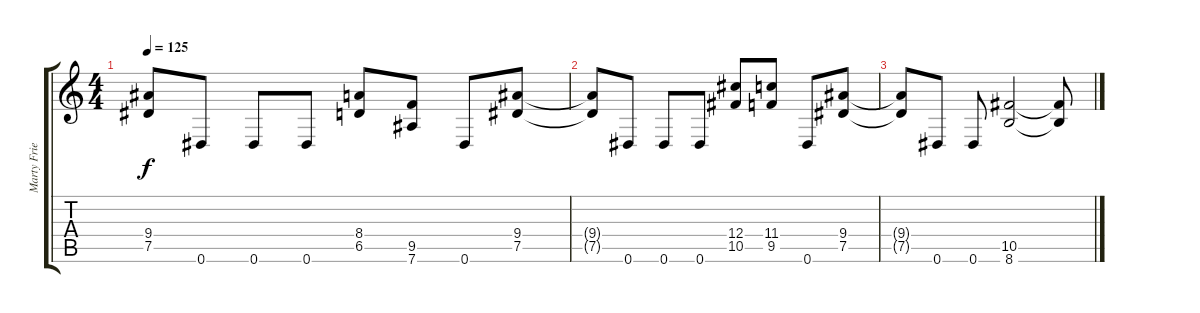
\track ("Marty Friedman" "Marty Frie") {instrument distortionguitar}
\staff {score tabs}
\tuning (Eb4 Bb3 Gb3 Db3 Ab2 Eb2) {hide}
\ts (4 4)
\tempo 125
\clef g2
\ks c
(9.4{t} 7.5{t}).8{dy f} 0.6.8 0.6.8 0.6.8 (8.4 6.5).8 (9.5 7.6).8 0.6.8 (9.4 7.5).8 |
(9.4{t} 7.5{t}).8 0.6.8 0.6.8 0.6.8 (12.4 10.5).8 (11.4 9.5).8 0.6.8 (9.4 7.5).8 |
(9.4{t} 7.5{t}).8 0.6.8 0.6.8 (10.5 8.6).2 (10.5{t} 8.6{t}).8
